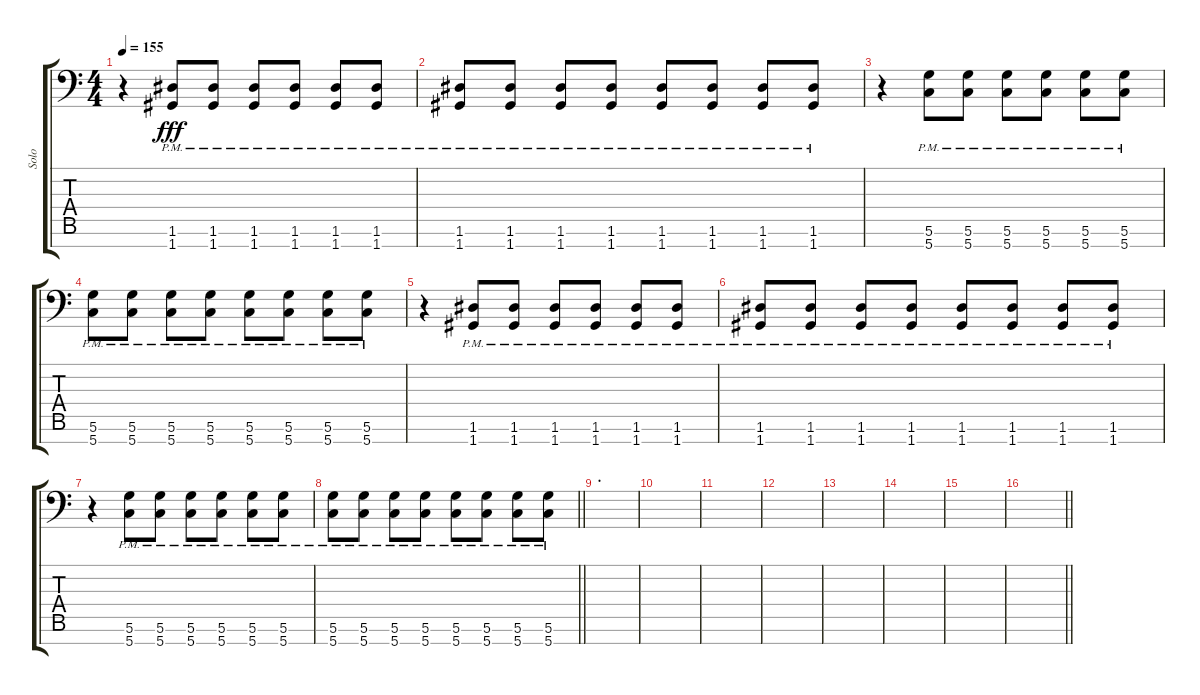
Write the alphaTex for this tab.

\track ("Solo" "Solo") {instrument distortionguitar}
\staff {score tabs}
\tuning (D4 A3 F3 C3 G2 D2 G1) {hide}
\ts (4 4)
\tempo 155
\clef f4
\ks c
r.4{dy fff} (1.6{pm} 1.7{pm}).8 (1.6{pm} 1.7{pm}).8 (1.6{pm} 1.7{pm}).8 (1.6{pm} 1.7{pm}).8 (1.6{pm} 1.7{pm}).8 (1.6{pm} 1.7{pm}).8 |
(1.6{pm} 1.7{pm}).8 (1.6{pm} 1.7{pm}).8 (1.6{pm} 1.7{pm}).8 (1.6{pm} 1.7{pm}).8 (1.6{pm} 1.7{pm}).8 (1.6{pm} 1.7{pm}).8 (1.6{pm} 1.7{pm}).8 (1.6{pm} 1.7{pm}).8 |
r.4 (5.6{pm} 5.7{pm}).8 (5.6{pm} 5.7{pm}).8 (5.6{pm} 5.7{pm}).8 (5.6{pm} 5.7{pm}).8 (5.6{pm} 5.7{pm}).8 (5.6{pm} 5.7{pm}).8 |
(5.6{pm} 5.7{pm}).8 (5.6{pm} 5.7{pm}).8 (5.6{pm} 5.7{pm}).8 (5.6{pm} 5.7{pm}).8 (5.6{pm} 5.7{pm}).8 (5.6{pm} 5.7{pm}).8 (5.6{pm} 5.7{pm}).8 (5.6{pm} 5.7{pm}).8 |
r.4 (1.6{pm} 1.7{pm}).8 (1.6{pm} 1.7{pm}).8 (1.6{pm} 1.7{pm}).8 (1.6{pm} 1.7{pm}).8 (1.6{pm} 1.7{pm}).8 (1.6{pm} 1.7{pm}).8 |
(1.6{pm} 1.7{pm}).8 (1.6{pm} 1.7{pm}).8 (1.6{pm} 1.7{pm}).8 (1.6{pm} 1.7{pm}).8 (1.6{pm} 1.7{pm}).8 (1.6{pm} 1.7{pm}).8 (1.6{pm} 1.7{pm}).8 (1.6{pm} 1.7{pm}).8 |
r.4 (5.6{pm} 5.7{pm}).8 (5.6{pm} 5.7{pm}).8 (5.6{pm} 5.7{pm}).8 (5.6{pm} 5.7{pm}).8 (5.6{pm} 5.7{pm}).8 (5.6{pm} 5.7{pm}).8 |
\barLineRight lightlight
(5.6{pm} 5.7{pm}).8 (5.6{pm} 5.7{pm}).8 (5.6{pm} 5.7{pm}).8 (5.6{pm} 5.7{pm}).8 (5.6{pm} 5.7{pm}).8 (5.6{pm} 5.7{pm}).8 (5.6{pm} 5.7{pm}).8 (5.6{pm} 5.7{pm}).8 |
\section ("" ".")
|
|
|
|
|
|
|
\barLineRight lightlight
